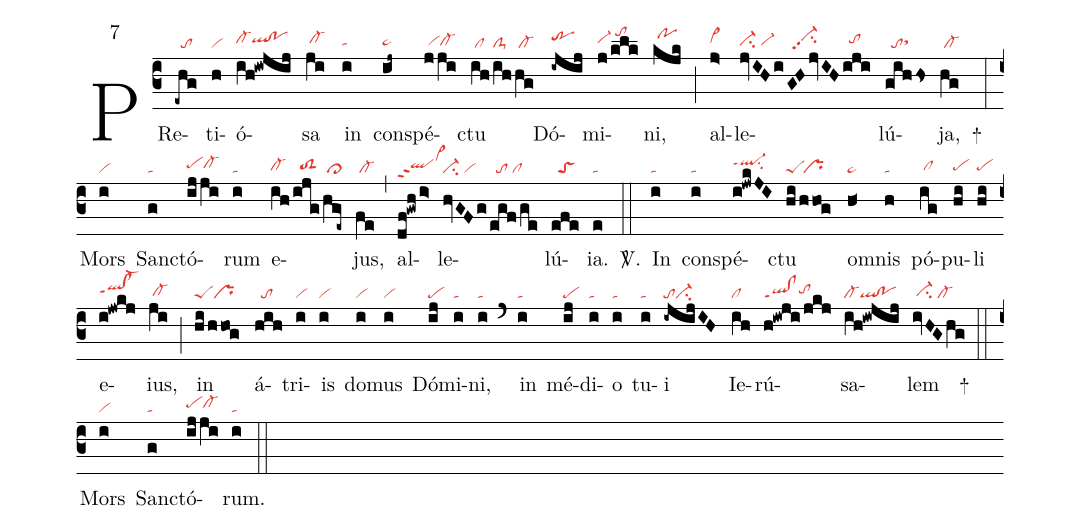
mode: 7;
nabc-lines: 1;
%%
(c3)
PRe(-ehg|//to)ti(h|vi)ó(ih!iwjij|cl-hhqlhh!pohh)sa(ji|/cl-hh)
in(i|tahg) con(ij~|pe~hg)spé(jji|/vihgcl-hg)ctu(ih|/cl|/ih|clS-|/hg|/cl-) Dó(-ijij|trhi)mi(j/klk|vi-hh/tohk)ni,(kjk|/pohj) (;)
al(j>|cl~hh)le(jvIHi|ci-hg/vi-hg|GHjvIH|//vi-hipp2su2|iji|//tohh)lú(gihhs|//tosthh)ja,(hg|/cl-) +(:)
Mors(i|vi) San(g|ta)ctó(ij/ji|pehhcl-hh)rum(i|ta) e(ih|cl-hg|/ijg|//toS2hg|/hge~|/cl>)jus,(fe|/cl-) (,)
al(df!gwh/i>|qlhhppt2vi>hk)le(hvGFg|ci-/vi|egf/ge|//to/cl)lú(efe|//toS)ia.(e|ta) <sp>V/</sp>.(::)
In(i|ta) con(i|ta)spé(i!jwkJI|ql-hippt1su2)ctu(hi|peS|hhog|/pr) om(h<|ta>)nis(h|ta) pó(ig|/clhg)pu(hi|pehg)li(hi|pehg) e(i!jwkj|qlhh!cl-hhppt1)ius,(ji|/cl-hg) (;)
in(hi/hhog|peSpr) á(hih|//to)tri(i|vi)is(i|vi) do(i|vi)mus(i|vi) Dó(ij|pe)mi(i|ta)ni,(i|ta) (`)
in(i|ta) mé(ij|pe)di(i|ta)o(i|ta) tu(i|ta)i(-ijijIH|toci-) Ie(ih|cl)rú(h!iwji/jkj|ql!clppt1tohh)sa(ih!iwjij|cl-ql!po)lem(ivHGhg|/ci-hg/cl-) +(::)
Mors(i|vi) San(g|ta)ctó(ij/ji|pehhcl-hh)rum.(i|ta) (::)
